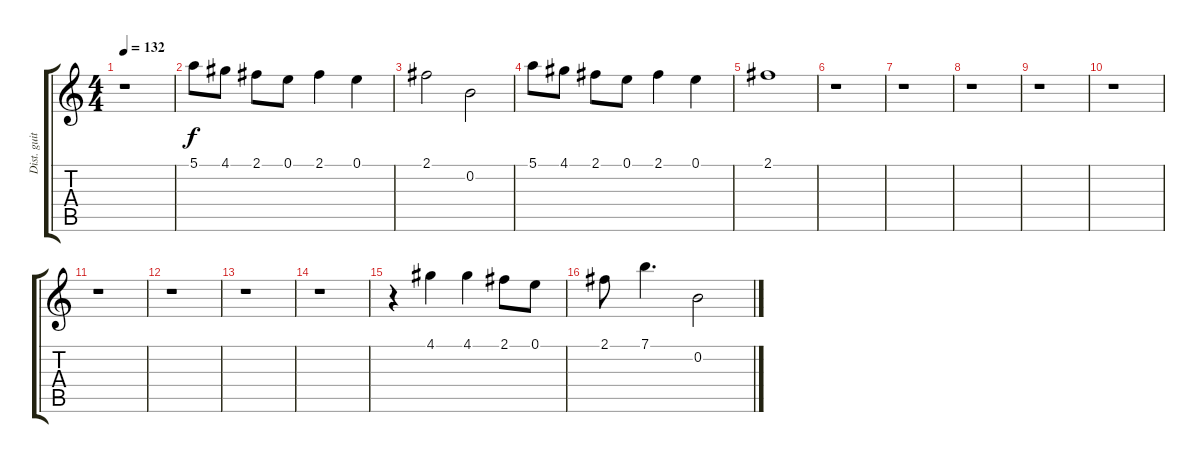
\track ("Dist. guitar" "Dist. guit") {instrument distortionguitar}
\staff {score tabs}
\tuning (E4 B3 G3 D3 A2 E2) {hide}
\ts (4 4)
\tempo 132
\clef g2
\ks c
r.1{dy f} |
5.1.8 4.1.8 2.1.8 0.1.8 2.1.4 0.1.4 |
2.1.2 0.2.2 |
5.1.8 4.1.8 2.1.8 0.1.8 2.1.4 0.1.4 |
2.1.1 |
r.1 |
r.1 |
r.1 |
r.1 |
r.1 |
r.1 |
r.1 |
r.1 |
r.1 |
r.4 4.1.4 4.1.4 2.1.8 0.1.8 |
2.1.8 7.1.4{d} 0.2.2
